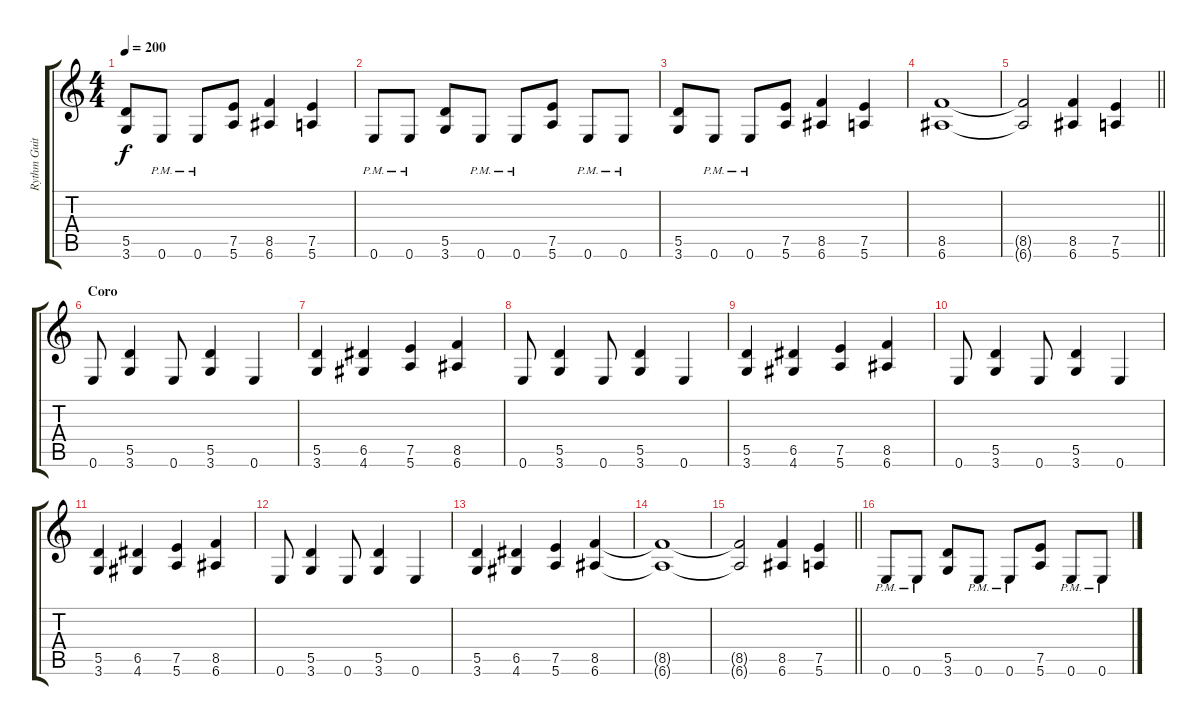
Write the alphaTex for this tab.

\track ("Rythm Guitar" "Rythm Guit") {instrument distortionguitar}
\staff {score tabs}
\tuning (E4 B3 G3 D3 A2 E2) {hide}
\ts (4 4)
\tempo 200
\clef g2
\ks c
(5.5 3.6).8{dy f} 0.6{pm}.8 0.6{pm}.8 (7.5 5.6).8 (8.5 6.6).4 (7.5 5.6).4 |
0.6{pm}.8 0.6{pm}.8 (5.5 3.6).8 0.6{pm}.8 0.6{pm}.8 (7.5 5.6).8 0.6{pm}.8 0.6{pm}.8 |
(5.5 3.6).8 0.6{pm}.8 0.6{pm}.8 (7.5 5.6).8 (8.5 6.6).4 (7.5 5.6).4 |
(8.5 6.6).1 |
\barLineRight lightlight
(8.5{t} 6.6{t}).2 (8.5 6.6).4 (7.5 5.6).4 |
\section ("" "Coro")
0.6.8 (5.5 3.6).4 0.6.8 (5.5 3.6).4 0.6.4 |
(5.5 3.6).4 (6.5 4.6).4 (7.5 5.6).4 (8.5 6.6).4 |
0.6.8 (5.5 3.6).4 0.6.8 (5.5 3.6).4 0.6.4 |
(5.5 3.6).4 (6.5 4.6).4 (7.5 5.6).4 (8.5 6.6).4 |
0.6.8 (5.5 3.6).4 0.6.8 (5.5 3.6).4 0.6.4 |
(5.5 3.6).4 (6.5 4.6).4 (7.5 5.6).4 (8.5 6.6).4 |
0.6.8 (5.5 3.6).4 0.6.8 (5.5 3.6).4 0.6.4 |
(5.5 3.6).4 (6.5 4.6).4 (7.5 5.6).4 (8.5 6.6).4 |
(8.5{t} 6.6{t}).1 |
\barLineRight lightlight
(8.5{t} 6.6{t}).2 (8.5 6.6).4 (7.5 5.6).4 |
\section ("" "")
0.6{pm}.8 0.6{pm}.8 (5.5 3.6).8 0.6{pm}.8 0.6{pm}.8 (7.5 5.6).8 0.6{pm}.8 0.6{pm}.8
